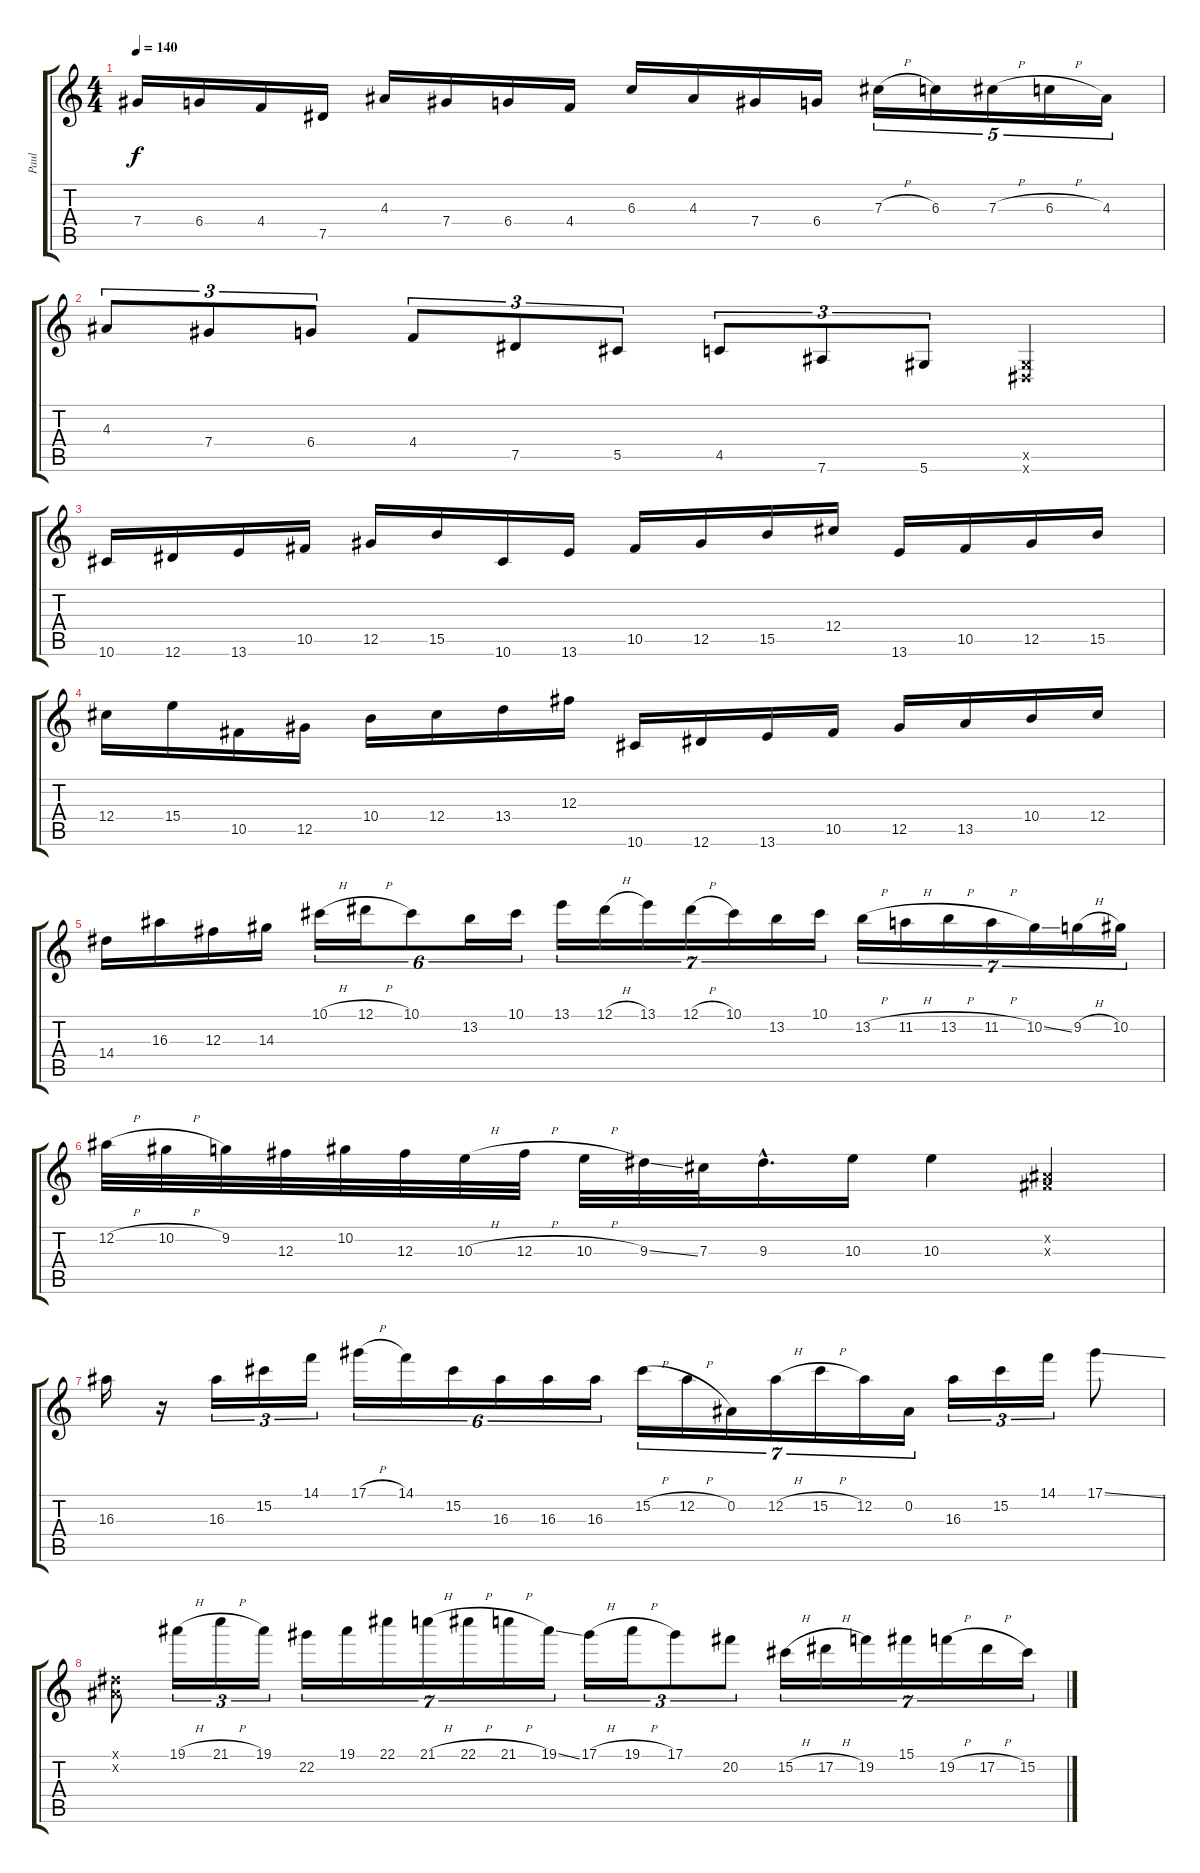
\track ("Paul" "Paul") {instrument distortionguitar}
\staff {score tabs}
\tuning (Eb4 Bb3 Gb3 Db3 Ab2 Eb2) {hide}
\ts (4 4)
\tempo 140
\clef g2
\ks c
7.4.16{dy f} 6.4.16 4.4.16 7.5.16 4.3.16 7.4.16 6.4.16 4.4.16 6.3.16 4.3.16 7.4.16 6.4.16 7.3{h}.16{tu (5 4)} 6.3.16{tu (5 4)} 7.3{h}.16{tu (5 4)} 6.3{h}.16{tu (5 4)} 4.3.16{tu (5 4)} |
4.3.8{tu (3 2)} 7.4.8{tu (3 2)} 6.4.8{tu (3 2)} 4.4.8{tu (3 2)} 7.5.8{tu (3 2)} 5.5.8{tu (3 2)} 4.5.8{tu (3 2)} 7.6.8{tu (3 2)} 5.6.8{tu (3 2)} (0.5{x} 0.6{x}).4 |
10.6.16{volume 16} 12.6.16 13.6.16 10.5.16 12.5.16 15.5.16 10.6.16 13.6.16 10.5.16 12.5.16 15.5.16 12.4.16 13.6.16 10.5.16 12.5.16 15.5.16 |
12.4.16 15.4.16 10.5.16 12.5.16 10.4.16 12.4.16 13.4.16 12.3.16 10.6.16 12.6.16 13.6.16 10.5.16 12.5.16 13.5.16 10.4.16 12.4.16 |
14.4.16 16.3.16 12.3.16 14.3.16 10.1{h}.16{tu (6 4)} 12.1{h}.16{tu (6 4)} 10.1.8{tu (6 4)} 13.2.16{tu (6 4)} 10.1.16{tu (6 4)} 13.1.16{tu (7 4)} 12.1{h}.16{tu (7 4)} 13.1.16{tu (7 4)} 12.1{h}.16{tu (7 4)} 10.1.16{tu (7 4)} 13.2.16{tu (7 4)} 10.1.16{tu (7 4)} 13.2{h}.16{tu (7 4)} 11.2{h}.16{tu (7 4)} 13.2{h}.16{tu (7 4)} 11.2{h}.16{tu (7 4)} 10.2{ss}.16{tu (7 4)} 9.2{h}.16{tu (7 4)} 10.2.16{tu (7 4)} |
12.2{h}.32 10.2{h}.32 9.2.32 12.3.32 10.2.32 12.3.32 10.3{h}.32 12.3{h}.32 10.3{h}.32 9.3{ss}.32 7.3.32 9.3{hac}.16{d} 10.3.16 10.3.4 (0.2{x} 0.3{x}).4 |
16.3.16 r.16 16.3.16{tu (3 2)} 15.2.16{tu (3 2)} 14.1.16{tu (3 2)} 17.1{h}.16{tu (6 4)} 14.1.16{tu (6 4)} 15.2.16{tu (6 4)} 16.3.16{tu (6 4)} 16.3.16{tu (6 4)} 16.3.16{tu (6 4)} 15.2{h}.16{tu (7 4)} 12.2{h}.16{tu (7 4)} 0.2.16{tu (7 4)} 12.2{h}.16{tu (7 4)} 15.2{h}.16{tu (7 4)} 12.2.16{tu (7 4)} 0.2.16{tu (7 4)} 16.3.16{tu (3 2)} 15.2.16{tu (3 2)} 14.1.16{tu (3 2)} 17.1{ss}.8 |
(0.1{x} 0.2{x}).8 19.1{h}.16{tu (3 2)} 21.1{h}.16{tu (3 2)} 19.1.16{tu (3 2)} 22.2.16{tu (7 4)} 19.1.16{tu (7 4)} 22.1.16{tu (7 4)} 21.1{h}.16{tu (7 4)} 22.1{h}.16{tu (7 4)} 21.1{h}.16{tu (7 4)} 19.1{ss}.16{tu (7 4)} 17.1{h}.16{tu (3 2)} 19.1{h}.16{tu (3 2)} 17.1.8{tu (3 2)} 20.2.8{tu (3 2)} 15.2{h}.16{tu (7 4)} 17.2{h}.16{tu (7 4)} 19.2.16{tu (7 4)} 15.1.16{tu (7 4)} 19.2{h}.16{tu (7 4)} 17.2{h}.16{tu (7 4)} 15.2{ss}.16{tu (7 4)}
